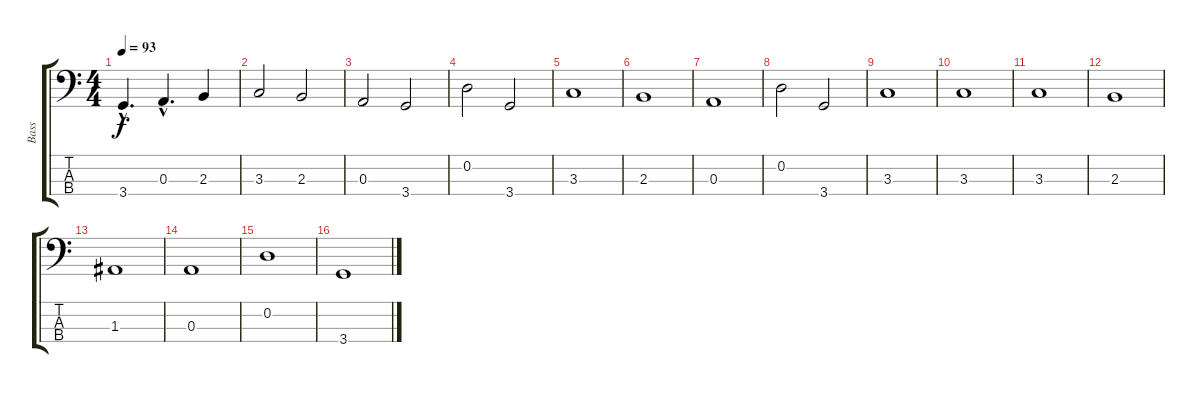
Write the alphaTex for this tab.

\track ("Bass" "Bass") {instrument electricbasspick}
\staff {score tabs}
\tuning (G2 D2 A1 E1) {hide}
\ts (4 4)
\tempo 93
\clef f4
\ks c
3.4{hac}.4{d dy f} 0.3{hac}.4{d} 2.3.4 |
3.3.2 2.3.2 |
0.3.2 3.4.2 |
0.2.2 3.4.2 |
3.3.1 |
2.3.1 |
0.3.1 |
0.2.2 3.4.2 |
3.3.1 |
3.3.1 |
3.3.1 |
2.3.1 |
1.3.1 |
0.3.1 |
0.2.1 |
3.4.1
